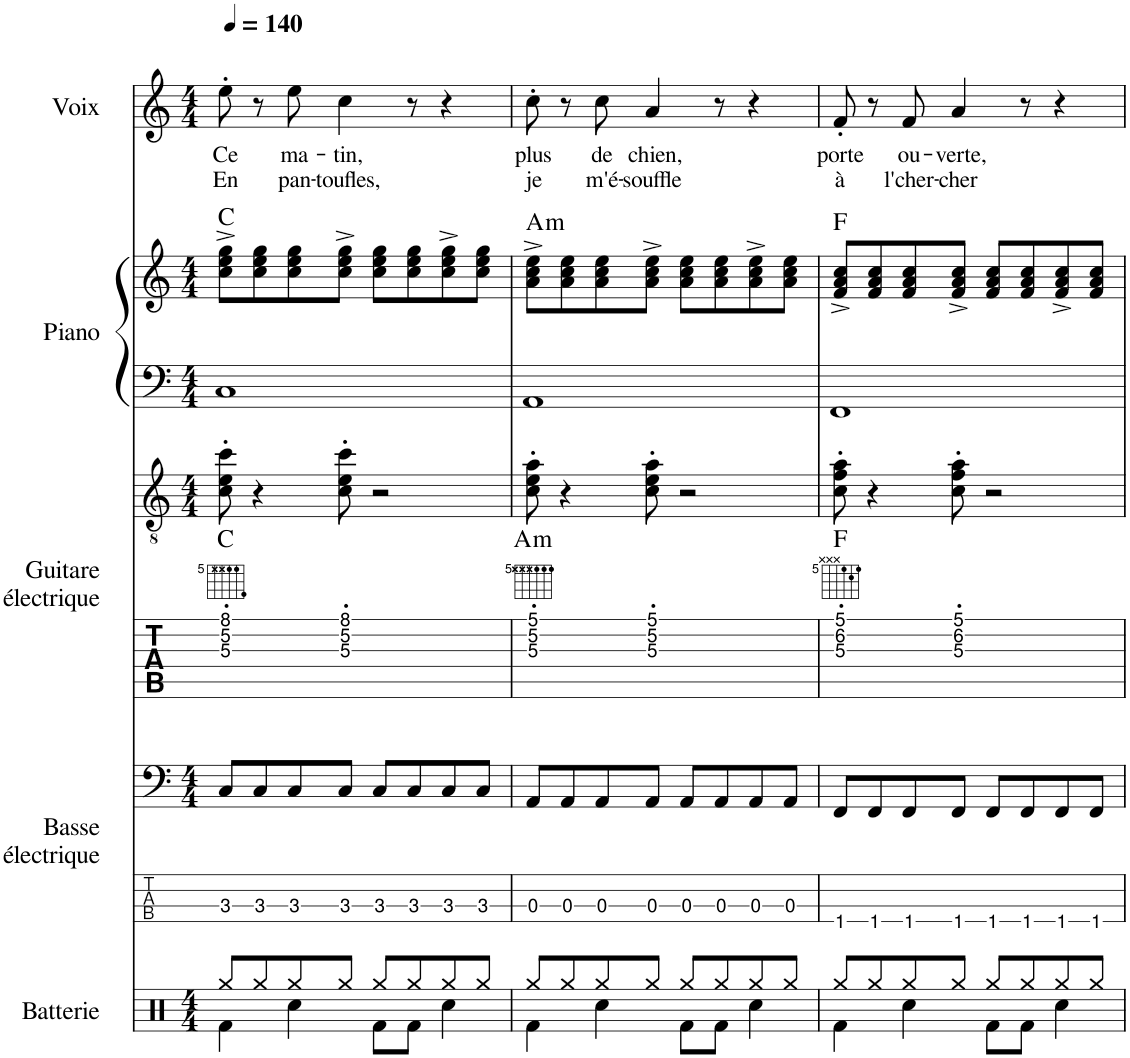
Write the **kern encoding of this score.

**kern	**kern	**kern	**kern	**kern	**harte	**kern	**kern	**harte	**kern	**text	**text
*part5	*part4	*part4	*part3	*part3	*part3	*part2	*part2	*part2	*part1	*part1	*part1
*staff8	*staff7	*staff6	*staff5	*staff4	*	*staff3	*staff2	*	*staff1	*staff1	*staff1
*I"Batterie	*I"Basse électrique	*	*I"Guitare électrique	*	*	*I"Piano	*	*	*I"Voix	*	*
*I'Bat.	*I'B. él.	*	*I'Guit. El.	*	*	*I'Pia.	*	*	*I'Vx.	*	*
*	*stria4	*	*stria6	*	*	*	*	*	*	*	*
*clefX	*	*clefF4	*	*clefGv2	*	*clefF4	*clefG2	*	*clefG2	*	*
*	*Trd7c12	*Trd7c12	*	*	*	*	*	*	*	*	*
*k[]	*k[]	*k[]	*k[]	*k[]	*	*k[]	*k[]	*	*k[]	*	*
*M4/4	*M4/4	*M4/4	*M4/4	*M4/4	*	*M4/4	*M4/4	*	*M4/4	*	*
*MM140	*MM140	*MM140	*MM140	*MM140	*	*MM140	*MM140	*	*MM140	*	*
=1	=1	=1	=1	=1	=1	=1	=1	=1	=1	=1	=1
*^	*	*	*	*	*	*	*	*	*	*	*
!	!	!	!	!	!	!	!	!	!	!	!LO:LY:b	!LO:LY:b
8Rgg/L	4Rf\	8CL	8C/L	8c' 8e' 8cc'	8c\' 8e\' 8cc\'	C:maj	1C	8cc\^ 8ee\^ 8gg\^L	C:maj	8ee'\	Ce	En
8Rgg/	.	8CJ	8C/	4r	4r	.	.	8cc\ 8ee\ 8gg\	.	8r	.	.
!	!	!	!	!	!	!	!	!	!	!	!LO:LY:b	!LO:LY:b
8Rgg/	4Rcc\	8CL	8C/	.	.	.	.	8cc\ 8ee\ 8gg\	.	8ee\	ma-	pan-
!	!	!	!	!	!	!	!	!	!	!	!LO:LY:b	!LO:LY:b
8Rgg/J	.	8CJ	8C/J	8c' 8e' 8cc'	8c\' 8e\' 8cc\'	.	.	8cc\^ 8ee\^ 8gg\^J	.	4cc\	-tin,	-toufles,
8Rgg/L	8Rf\L	8CL	8C/L	2r	2r	.	.	8cc\ 8ee\ 8gg\L	.	.	.	.
8Rgg/	8Rf\J	8CJ	8C/	.	.	.	.	8cc\ 8ee\ 8gg\	.	8r	.	.
8Rgg/	4Rcc\	8CL	8C/	.	.	.	.	8cc\^ 8ee\^ 8gg\^	.	4r	.	.
8Rgg/J	.	8CJ	8C/J	.	.	.	.	8cc\ 8ee\ 8gg\J	.	.	.	.
=2	=2	=2	=2	=2	=2	=2	=2	=2	=2	=2	=2	=2
!	!	!	!	!	!	!LO:H:kt=m	!	!	!LO:H:kt=m	!	!LO:LY:b	!LO:LY:b
8Rgg/L	4Rf\	8AAL	8AA/L	8c' 8e' 8a'	8c\' 8e\' 8a\'	A:min	1AA	8a\^ 8cc\^ 8ee\^L	A:min	8cc'\	plus	je
8Rgg/	.	8AAJ	8AA/	4r	4r	.	.	8a\ 8cc\ 8ee\	.	8r	.	.
!	!	!	!	!	!	!	!	!	!	!	!LO:LY:b	!LO:LY:b
8Rgg/	4Rcc\	8AAL	8AA/	.	.	.	.	8a\ 8cc\ 8ee\	.	8cc\	de	m'é-
!	!	!	!	!	!	!	!	!	!	!	!LO:LY:b	!LO:LY:b
8Rgg/J	.	8AAJ	8AA/J	8c' 8e' 8a'	8c\' 8e\' 8a\'	.	.	8a\^ 8cc\^ 8ee\^J	.	4a/	chien,	-souffle
8Rgg/L	8Rf\L	8AAL	8AA/L	2r	2r	.	.	8a\ 8cc\ 8ee\L	.	.	.	.
8Rgg/	8Rf\J	8AAJ	8AA/	.	.	.	.	8a\ 8cc\ 8ee\	.	8r	.	.
8Rgg/	4Rcc\	8AAL	8AA/	.	.	.	.	8a\^ 8cc\^ 8ee\^	.	4r	.	.
8Rgg/J	.	8AAJ	8AA/J	.	.	.	.	8a\ 8cc\ 8ee\J	.	.	.	.
=3	=3	=3	=3	=3	=3	=3	=3	=3	=3	=3	=3	=3
!	!	!	!	!	!	!	!	!	!	!	!LO:LY:b	!LO:LY:b
8Rgg/L	4Rf\	8FFL	8FF/L	8c' 8f' 8a'	8c\' 8f\' 8a\'	F:maj	1FF	8f/^ 8a/^ 8cc/^L	F:maj	8f'/	porte	à
8Rgg/	.	8FFJ	8FF/	4r	4r	.	.	8f/ 8a/ 8cc/	.	8r	.	.
!	!	!	!	!	!	!	!	!	!	!	!LO:LY:b	!LO:LY:b
8Rgg/	4Rcc\	8FFL	8FF/	.	.	.	.	8f/ 8a/ 8cc/	.	8f/	ou-	l'cher-
!	!	!	!	!	!	!	!	!	!	!	!LO:LY:b	!LO:LY:b
8Rgg/J	.	8FFJ	8FF/J	8c' 8f' 8a'	8c\' 8f\' 8a\'	.	.	8f/^ 8a/^ 8cc/^J	.	4a/	-verte,	-cher
8Rgg/L	8Rf\L	8FFL	8FF/L	2r	2r	.	.	8f/ 8a/ 8cc/L	.	.	.	.
8Rgg/	8Rf\J	8FFJ	8FF/	.	.	.	.	8f/ 8a/ 8cc/	.	8r	.	.
8Rgg/	4Rcc\	8FFL	8FF/	.	.	.	.	8f/^ 8a/^ 8cc/^	.	4r	.	.
8Rgg/J	.	8FFJ	8FF/J	.	.	.	.	8f/ 8a/ 8cc/J	.	.	.	.
*v	*v	*	*	*	*	*	*	*	*	*	*	*
=	=	=	=	=	=	=	=	=	=	=	=
*-	*-	*-	*-	*-	*-	*-	*-	*-	*-	*-	*-
